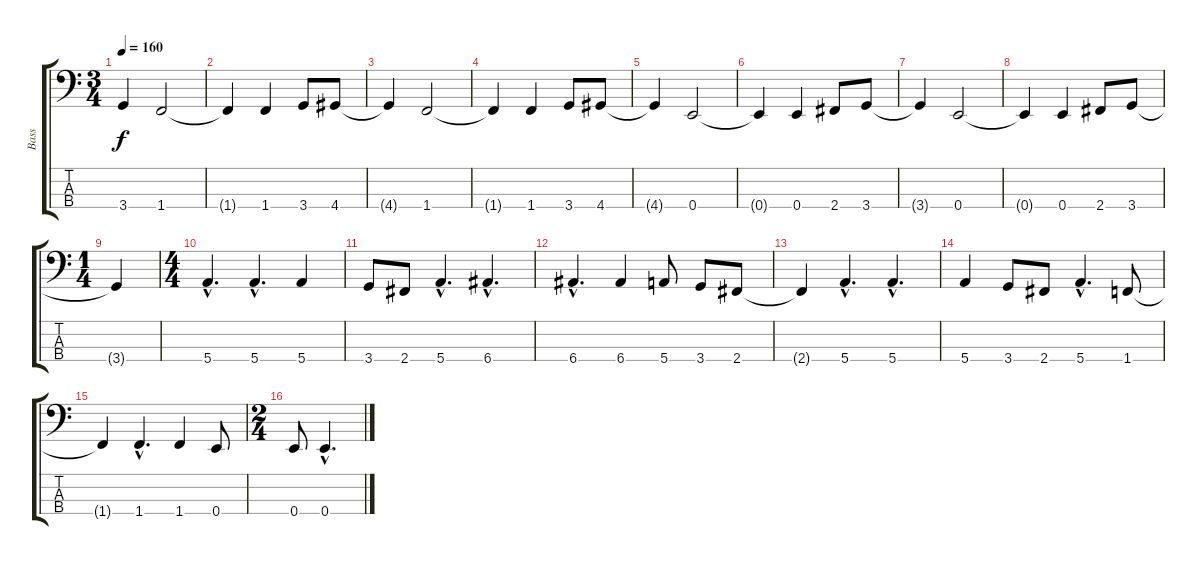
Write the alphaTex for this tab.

\track ("Bass" "Bass") {instrument electricbasspick}
\staff {score tabs}
\tuning (G2 D2 A1 E1) {hide}
\ts (3 4)
\tempo 160
\clef f4
\ks c
3.4{t}.4{dy f} 1.4.2 |
1.4{t}.4 1.4.4 3.4.8 4.4.8 |
4.4{t}.4 1.4.2 |
1.4{t}.4 1.4.4 3.4.8 4.4.8 |
4.4{t}.4 0.4.2 |
0.4{t}.4 0.4.4 2.4.8 3.4.8 |
3.4{t}.4 0.4.2 |
0.4{t}.4 0.4.4 2.4.8 3.4.8 |
\ts (1 4)
3.4{t}.4 |
\ts (4 4)
5.4{hac}.4{d} 5.4{hac}.4{d} 5.4.4 |
3.4.8 2.4.8 5.4{hac}.4{d} 6.4{hac}.4{d} |
6.4{hac}.4{d} 6.4.4 5.4.8 3.4.8 2.4.8 |
2.4{t}.4 5.4{hac}.4{d} 5.4{hac}.4{d} |
5.4.4 3.4.8 2.4.8 5.4{hac}.4{d} 1.4.8 |
1.4{t}.4 1.4{hac}.4{d} 1.4.4 0.4.8 |
\ts (2 4)
0.4.8 0.4{hac}.4{d}
